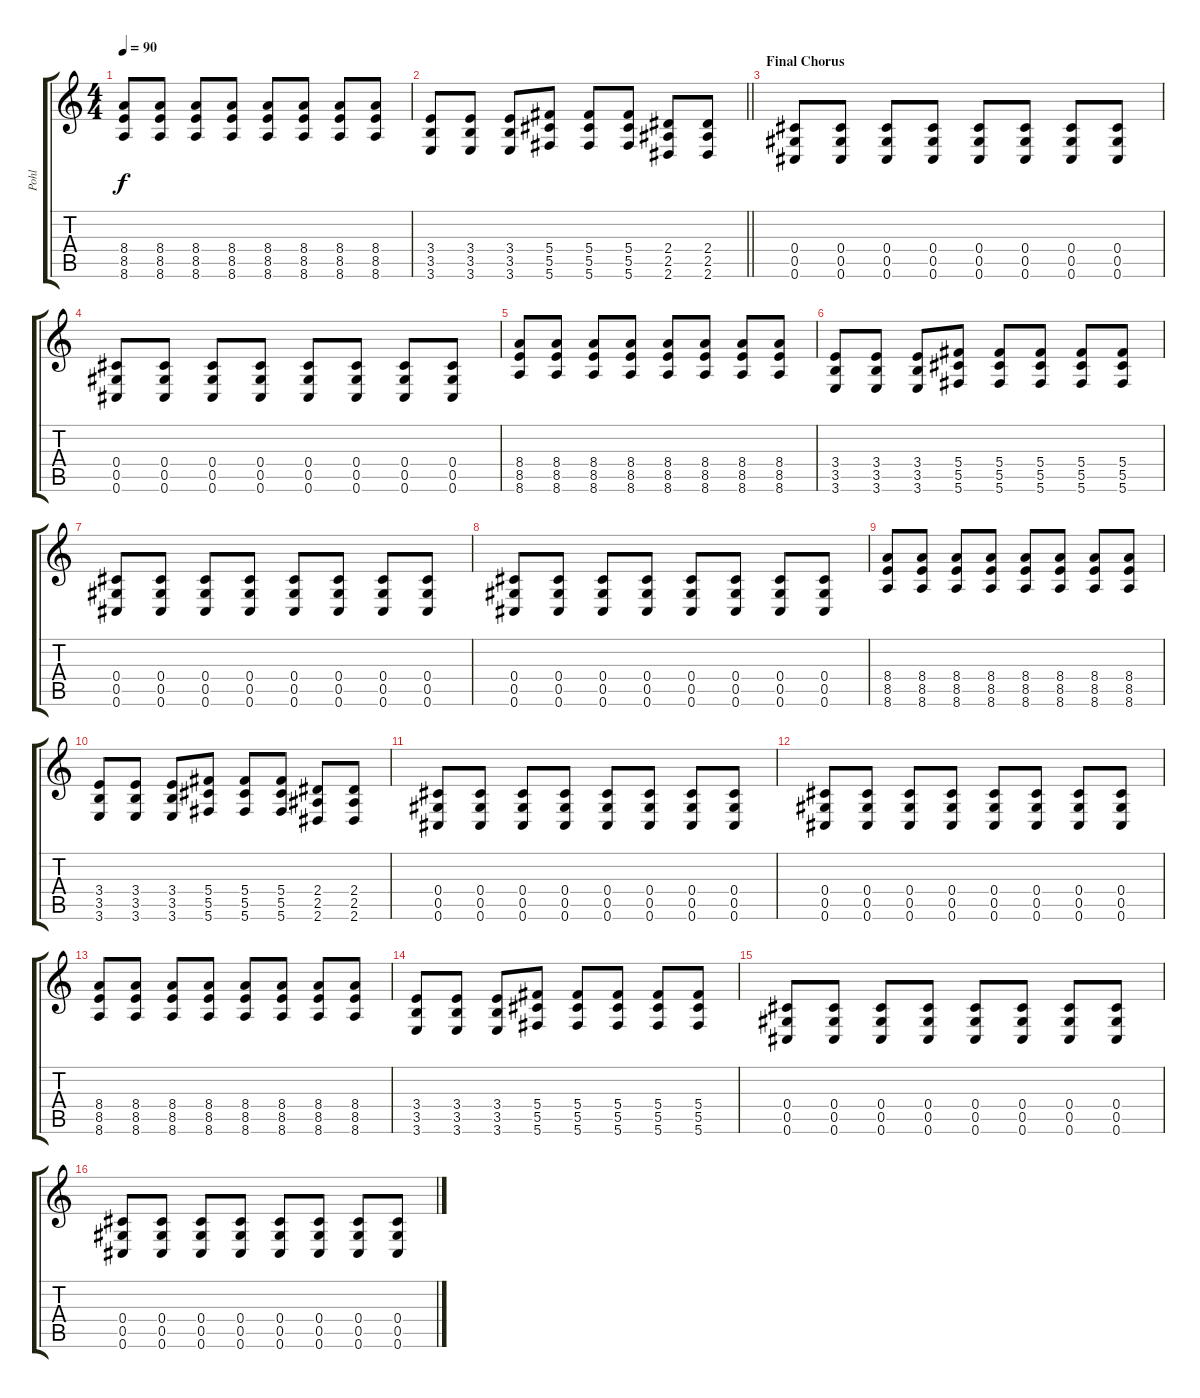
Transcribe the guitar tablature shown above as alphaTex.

\track ("Pohl" "Pohl") {instrument distortionguitar}
\staff {score tabs}
\tuning (Eb4 Bb3 Gb3 Db3 Ab2 Db2) {hide}
\ts (4 4)
\tempo 90
\clef g2
\ks c
(8.4 8.5 8.6).8{dy f} (8.4 8.5 8.6).8 (8.4 8.5 8.6).8 (8.4 8.5 8.6).8 (8.4 8.5 8.6).8 (8.4 8.5 8.6).8 (8.4 8.5 8.6).8 (8.4 8.5 8.6).8 |
\barLineRight lightlight
(3.4 3.5 3.6).8 (3.4 3.5 3.6).8 (3.4 3.5 3.6).8 (5.4 5.5 5.6).8 (5.4 5.5 5.6).8 (5.4 5.5 5.6).8 (2.4 2.5 2.6).8 (2.4 2.5 2.6).8 |
\section ("" "Final Chorus")
(0.4 0.5 0.6).8{balance 16} (0.4 0.5 0.6).8 (0.4 0.5 0.6).8 (0.4 0.5 0.6).8 (0.4 0.5 0.6).8 (0.4 0.5 0.6).8 (0.4 0.5 0.6).8 (0.4 0.5 0.6).8 |
(0.4 0.5 0.6).8 (0.4 0.5 0.6).8 (0.4 0.5 0.6).8 (0.4 0.5 0.6).8 (0.4 0.5 0.6).8 (0.4 0.5 0.6).8 (0.4 0.5 0.6).8 (0.4 0.5 0.6).8 |
(8.4 8.5 8.6).8 (8.4 8.5 8.6).8 (8.4 8.5 8.6).8 (8.4 8.5 8.6).8 (8.4 8.5 8.6).8 (8.4 8.5 8.6).8 (8.4 8.5 8.6).8 (8.4 8.5 8.6).8 |
(3.4 3.5 3.6).8 (3.4 3.5 3.6).8 (3.4 3.5 3.6).8 (5.4 5.5 5.6).8 (5.4 5.5 5.6).8 (5.4 5.5 5.6).8 (5.4 5.5 5.6).8 (5.4 5.5 5.6).8 |
(0.4 0.5 0.6).8 (0.4 0.5 0.6).8 (0.4 0.5 0.6).8 (0.4 0.5 0.6).8 (0.4 0.5 0.6).8 (0.4 0.5 0.6).8 (0.4 0.5 0.6).8 (0.4 0.5 0.6).8 |
(0.4 0.5 0.6).8 (0.4 0.5 0.6).8 (0.4 0.5 0.6).8 (0.4 0.5 0.6).8 (0.4 0.5 0.6).8 (0.4 0.5 0.6).8 (0.4 0.5 0.6).8 (0.4 0.5 0.6).8 |
(8.4 8.5 8.6).8 (8.4 8.5 8.6).8 (8.4 8.5 8.6).8 (8.4 8.5 8.6).8 (8.4 8.5 8.6).8 (8.4 8.5 8.6).8 (8.4 8.5 8.6).8 (8.4 8.5 8.6).8 |
(3.4 3.5 3.6).8 (3.4 3.5 3.6).8 (3.4 3.5 3.6).8 (5.4 5.5 5.6).8 (5.4 5.5 5.6).8 (5.4 5.5 5.6).8 (2.4 2.5 2.6).8 (2.4 2.5 2.6).8 |
(0.4 0.5 0.6).8 (0.4 0.5 0.6).8 (0.4 0.5 0.6).8 (0.4 0.5 0.6).8 (0.4 0.5 0.6).8 (0.4 0.5 0.6).8 (0.4 0.5 0.6).8 (0.4 0.5 0.6).8 |
(0.4 0.5 0.6).8 (0.4 0.5 0.6).8 (0.4 0.5 0.6).8 (0.4 0.5 0.6).8 (0.4 0.5 0.6).8 (0.4 0.5 0.6).8 (0.4 0.5 0.6).8 (0.4 0.5 0.6).8 |
(8.4 8.5 8.6).8 (8.4 8.5 8.6).8 (8.4 8.5 8.6).8 (8.4 8.5 8.6).8 (8.4 8.5 8.6).8 (8.4 8.5 8.6).8 (8.4 8.5 8.6).8 (8.4 8.5 8.6).8 |
(3.4 3.5 3.6).8 (3.4 3.5 3.6).8 (3.4 3.5 3.6).8 (5.4 5.5 5.6).8 (5.4 5.5 5.6).8 (5.4 5.5 5.6).8 (5.4 5.5 5.6).8 (5.4 5.5 5.6).8 |
(0.4 0.5 0.6).8 (0.4 0.5 0.6).8 (0.4 0.5 0.6).8 (0.4 0.5 0.6).8 (0.4 0.5 0.6).8 (0.4 0.5 0.6).8 (0.4 0.5 0.6).8 (0.4 0.5 0.6).8 |
(0.4 0.5 0.6).8 (0.4 0.5 0.6).8 (0.4 0.5 0.6).8 (0.4 0.5 0.6).8 (0.4 0.5 0.6).8 (0.4 0.5 0.6).8 (0.4 0.5 0.6).8 (0.4 0.5 0.6).8
